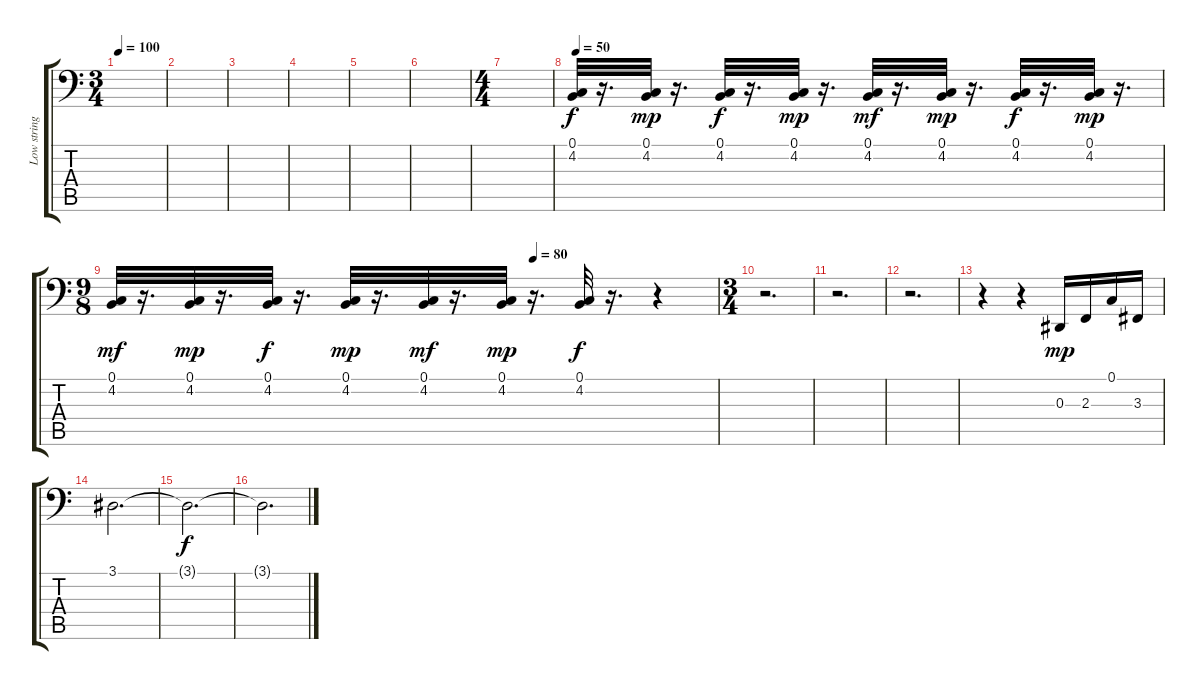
\track ("Low strings" "Low string") {instrument viola}
\staff {score tabs}
\tuning (C3 G2 Eb2 Bb1 F1 C1) {hide}
\ts (3 4)
\tempo 100
\clef f4
\ks c
|
|
|
|
|
|
\ts (4 4)
|
\tempo 50
(0.1 4.2).32 r.16{d} (0.1 4.2).32{dy mp} r.16{d} (0.1 4.2).32{dy f} r.16{d} (0.1 4.2).32{dy mp} r.16{d} (0.1 4.2).32{dy mf} r.16{d} (0.1 4.2).32{dy mp} r.16{d} (0.1 4.2).32{dy f} r.16{d} (0.1 4.2).32{dy mp} r.16{d} |
\ts (9 8)
\tempo (80 0.6944444444444444)
(0.1 4.2).32{dy mf} r.16{d} (0.1 4.2).32{dy mp} r.16{d} (0.1 4.2).32{dy f} r.16{d} (0.1 4.2).32{dy mp} r.16{d} (0.1 4.2).32{dy mf} r.16{d} (0.1 4.2).32{dy mp} r.16{d} (0.1 4.2).32{dy f} r.16{d} r.4 |
\ts (3 4)
r.2{d} |
r.2{d} |
r.2{d} |
r.4 r.4 0.3.16{dy mp} 2.3.16 0.1.16 3.3.16 |
3.1.2{d} |
3.1{t}.2{d dy f} |
3.1{t}.2{d}
